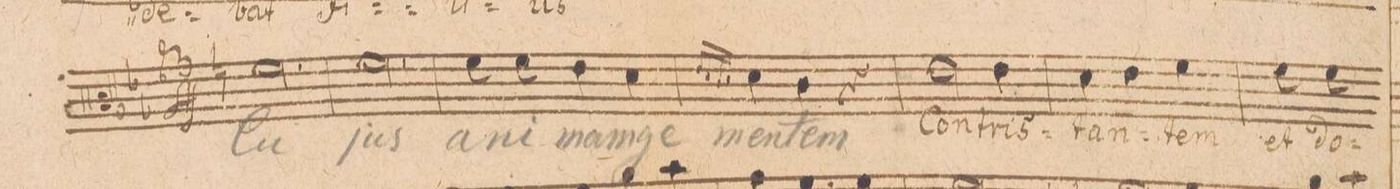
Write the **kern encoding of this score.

**kern	**text
*I"BASSVS.	*
*clefC3	*
*k[b-e-]	*
*M3/4	*
2.fn\	Cu-
=20	=20
2.f\	-jus
=21	=21
8f\	a-
8f\	-ni-
4e-\	-mam
4d\	ge-
=22	=22
16qqe-/LL	.
16qqd/	.
16qqc/	.
16qqd/JJ	.
4d\	-men-
4c\	-tem
4r	.
=23	=23
2e-\	Con-
4e-\	-tris-
=24	=24
4d\	-tan-
4e-\	.
4f\	-tem
=25	=25
8f\	et
8f\	do-
*-	*-
